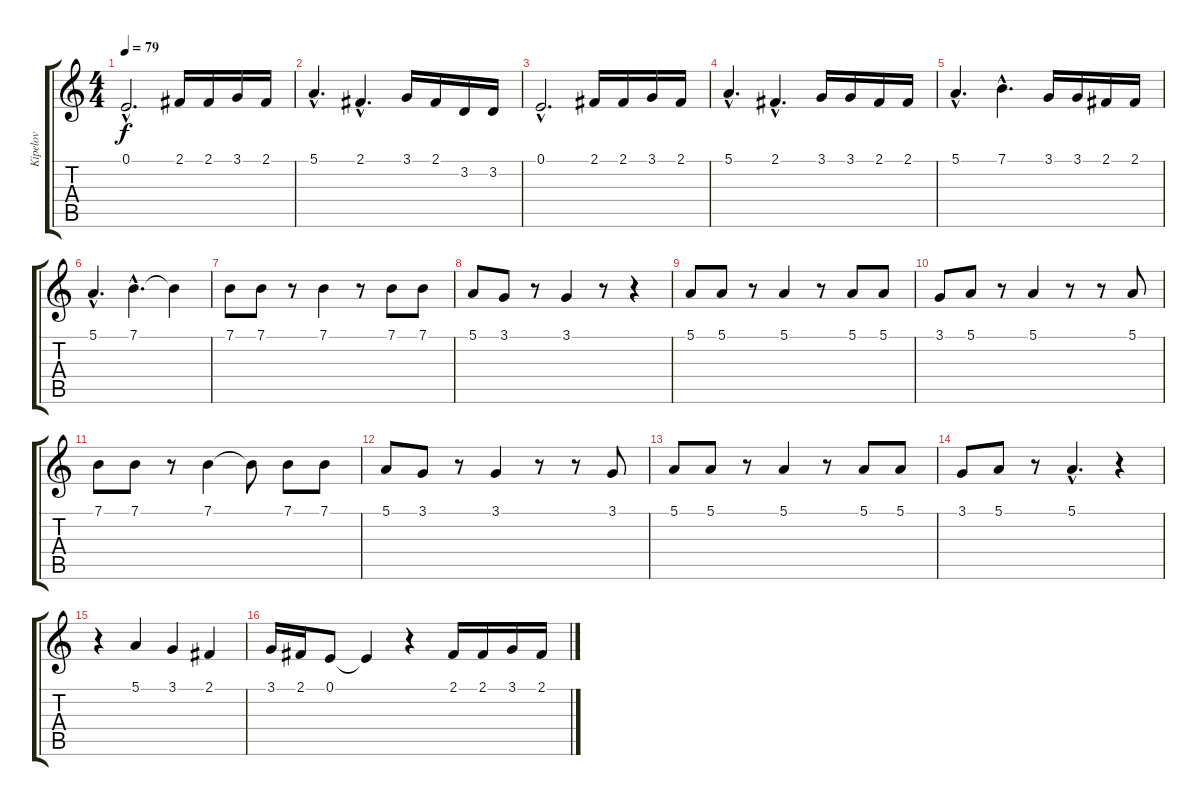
\track ("Kipelov" "Kipelov") {instrument fx5brightness}
\staff {score tabs}
\tuning (E4 B3 G3 D3 A2 E2) {hide}
\ts (4 4)
\tempo 79
\clef g2
\ks c
0.1{hac}.2{d dy f} 2.1.16 2.1.16 3.1.16 2.1.16 |
5.1{hac}.4{d} 2.1{hac}.4{d} 3.1.16 2.1.16 3.2.16 3.2.16 |
0.1{hac}.2{d} 2.1.16 2.1.16 3.1.16 2.1.16 |
5.1{hac}.4{d} 2.1{hac}.4{d} 3.1.16 3.1.16 2.1.16 2.1.16 |
5.1{hac}.4{d} 7.1{hac}.4{d} 3.1.16 3.1.16 2.1.16 2.1.16 |
5.1{hac}.4{d} 7.1{hac}.4{d} 7.1{t}.4 |
7.1.8 7.1.8 r.8 7.1.4 r.8 7.1.8 7.1.8 |
5.1.8 3.1.8 r.8 3.1.4 r.8 r.4 |
5.1.8 5.1.8 r.8 5.1.4 r.8 5.1.8 5.1.8 |
3.1.8 5.1.8 r.8 5.1.4 r.8 r.8 5.1.8 |
7.1.8 7.1.8 r.8 7.1.4 7.1{t}.8 7.1.8 7.1.8 |
5.1.8 3.1.8 r.8 3.1.4 r.8 r.8 3.1.8 |
5.1.8 5.1.8 r.8 5.1.4 r.8 5.1.8 5.1.8 |
3.1.8 5.1.8 r.8 5.1{hac}.4{d} r.4 |
r.4 5.1.4 3.1.4 2.1.4 |
3.1.16 2.1.16 0.1.8 0.1{t}.4 r.4 2.1.16 2.1.16 3.1.16 2.1.16
